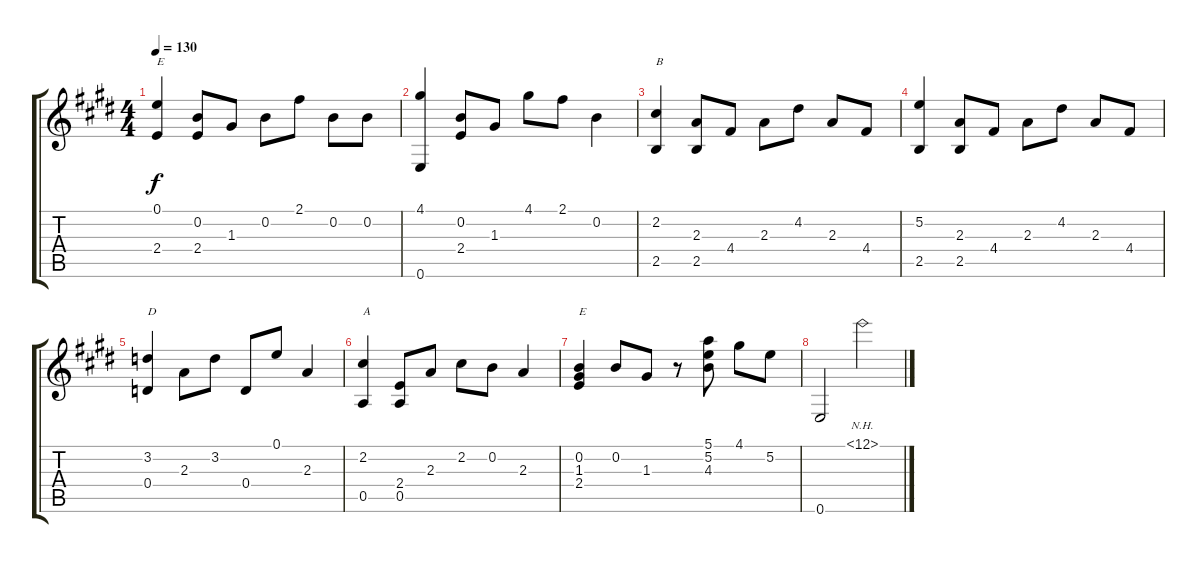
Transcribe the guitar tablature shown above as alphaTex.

\track "" {instrument acousticguitarnylon}
\staff {score tabs}
\tuning (E4 B3 G3 D3 A2 E2) {hide}
\ts (4 4)
\tempo 130
\clef g2
\ks e
(0.1 2.4).4{txt "E" dy f instrument acousticguitarnylon} (0.2 2.4).8 1.3.8 0.2.8 2.1.8 0.2.8 0.2.8 |
(4.1 0.6).4 (0.2 2.4).8 1.3.8 4.1.8 2.1.8 0.2.4 |
(2.2 2.5).4{txt "B"} (2.3 2.5).8 4.4.8 2.3.8 4.2.8 2.3.8 4.4.8 |
(5.2 2.5).4 (2.3 2.5).8 4.4.8 2.3.8 4.2.8 2.3.8 4.4.8 |
(3.2 0.4).4{txt "D"} 2.3.8 3.2.8 0.4.8 0.1.8 2.3.4 |
(2.2 0.5).4{txt "A"} (2.4 0.5).8 2.3.8 2.2.8 0.2.8 2.3.4 |
(0.2 1.3 2.4).4{txt "E"} 0.2.8 1.3.8 r.8 (5.1 5.2 4.3).8 4.1.8 5.2.8 |
0.6.2 12.1{nh}.2
